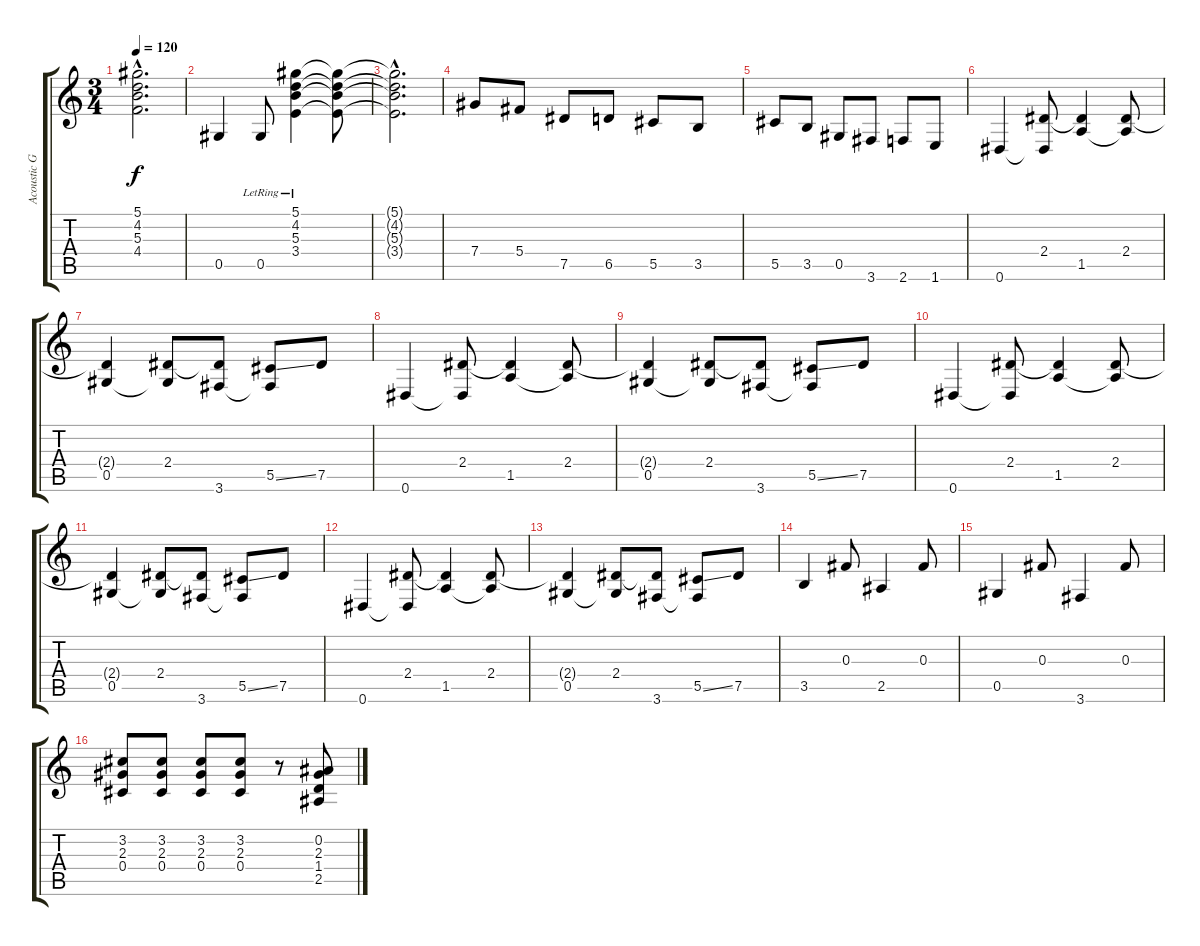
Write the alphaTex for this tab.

\track ("Acoustic Guitar [Gilby]" "Acoustic G") {instrument acousticguitarsteel}
\staff {score tabs}
\tuning (Eb4 Bb3 Gb3 Db3 Ab2 Eb2) {hide}
\ts (3 4)
\tempo 120
\clef g2
\ks c
(5.1{hac t} 4.2{hac t} 5.3{hac t} 4.4{hac t}).2{d dy f} |
0.5.4 0.5{lr}.8 (5.1{lr} 4.2{lr} 5.3{lr} 3.4{lr}).4 (5.1{t} 4.2{t} 5.3{t} 3.4{t}).8 |
(5.1{hac t} 4.2{hac t} 5.3{hac t} 3.4{hac t}).2{d} |
7.4.8 5.4.8 7.5.8 6.5.8 5.5.8 3.5.8 |
5.5.8 3.5.8 0.5.8 3.6.8 2.6.8 1.6.8 |
0.6.4 (2.4 0.6{t}).8 (2.4{t} 1.5).4 (2.4 1.5{t}).8 |
(2.4{t} 0.5).4 (2.4 0.5{t}).8 (2.4{t} 3.6).8 (5.5{ss} 3.6{t}).8 7.5.8 |
0.6.4 (2.4 0.6{t}).8 (2.4{t} 1.5).4 (2.4 1.5{t}).8 |
(2.4{t} 0.5).4 (2.4 0.5{t}).8 (2.4{t} 3.6).8 (5.5{ss} 3.6{t}).8 7.5.8 |
0.6.4 (2.4 0.6{t}).8 (2.4{t} 1.5).4 (2.4 1.5{t}).8 |
(2.4{t} 0.5).4 (2.4 0.5{t}).8 (2.4{t} 3.6).8 (5.5{ss} 3.6{t}).8 7.5.8 |
0.6.4 (2.4 0.6{t}).8 (2.4{t} 1.5).4 (2.4 1.5{t}).8 |
(2.4{t} 0.5).4 (2.4 0.5{t}).8 (2.4{t} 3.6).8 (5.5{ss} 3.6{t}).8 7.5.8 |
3.5.4 0.3.8 2.5.4 0.3.8 |
0.5.4 0.3.8 3.6.4 0.3.8 |
(3.2 2.3 0.4).8 (3.2 2.3 0.4).8 (3.2 2.3 0.4).8 (3.2 2.3 0.4).8 r.8 (0.2 2.3 1.4 2.5).8
